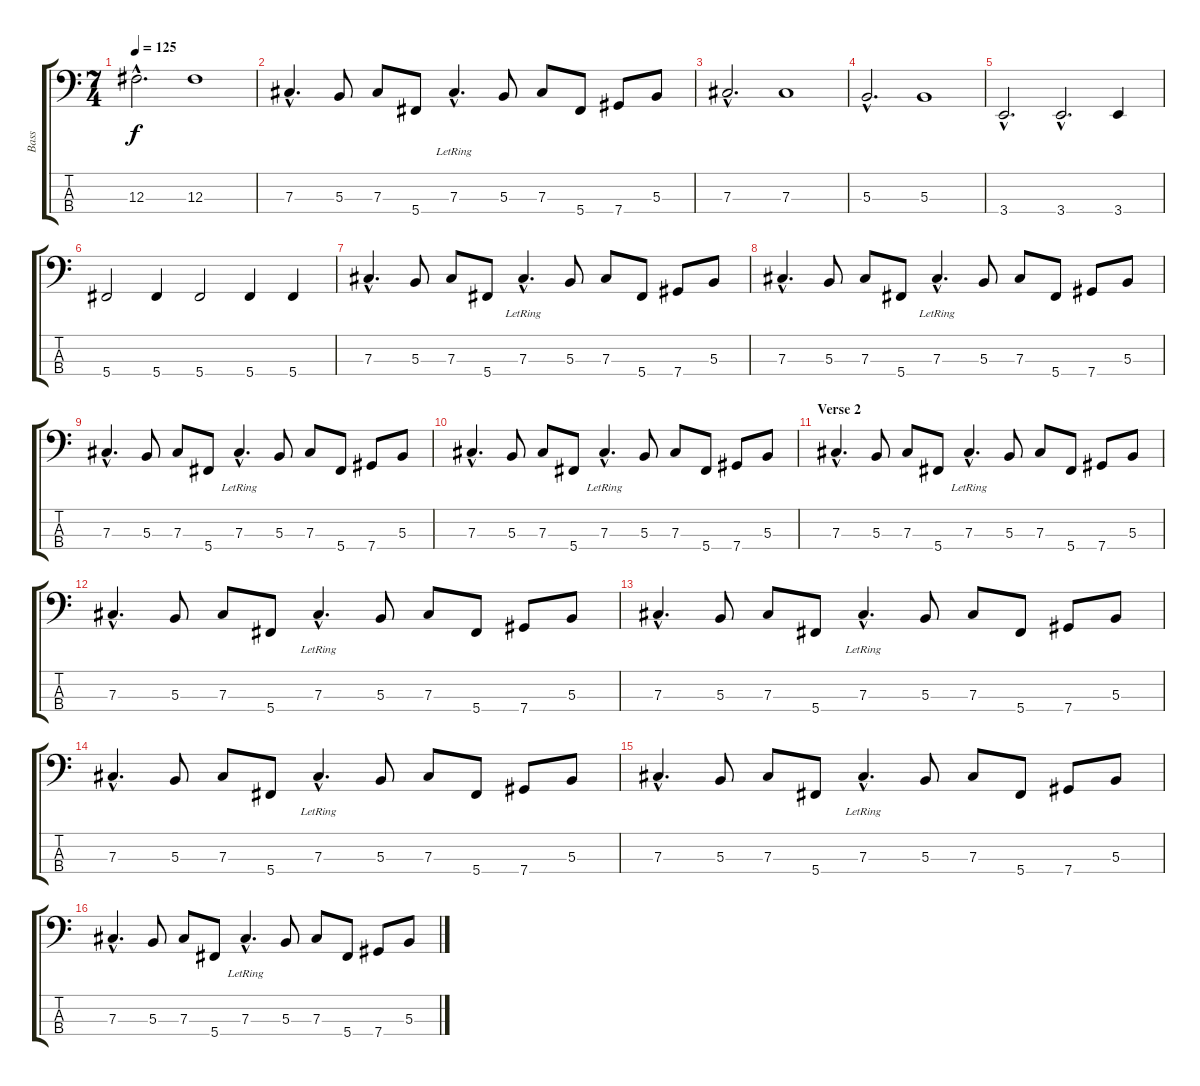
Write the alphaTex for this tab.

\track ("Bass" "Bass") {instrument electricbasspick}
\staff {score tabs}
\tuning (E2 B1 Gb1 Db1) {hide}
\ts (7 4)
\tempo 125
\clef f4
\ks c
12.3{hac}.2{d dy f} 12.3.1 |
7.3{hac}.4{d} 5.3.8 7.3.8 5.4.8 7.3{hac lr}.4{d} 5.3.8 7.3.8 5.4.8 7.4.8 5.3.8 |
7.3{hac}.2{d} 7.3.1 |
5.3{hac}.2{d} 5.3.1 |
3.4{hac}.2{d} 3.4{hac}.2{d} 3.4.4 |
5.4.2 5.4.4 5.4.2 5.4.4 5.4.4 |
7.3{hac}.4{d} 5.3.8 7.3.8 5.4.8 7.3{hac lr}.4{d} 5.3.8 7.3.8 5.4.8 7.4.8 5.3.8 |
7.3{hac}.4{d} 5.3.8 7.3.8 5.4.8 7.3{hac lr}.4{d} 5.3.8 7.3.8 5.4.8 7.4.8 5.3.8 |
7.3{hac}.4{d} 5.3.8 7.3.8 5.4.8 7.3{hac lr}.4{d} 5.3.8 7.3.8 5.4.8 7.4.8 5.3.8 |
7.3{hac}.4{d} 5.3.8 7.3.8 5.4.8 7.3{hac lr}.4{d} 5.3.8 7.3.8 5.4.8 7.4.8 5.3.8 |
\section ("" "Verse 2")
7.3{hac}.4{d} 5.3.8 7.3.8 5.4.8 7.3{hac lr}.4{d} 5.3.8 7.3.8 5.4.8 7.4.8 5.3.8 |
7.3{hac}.4{d} 5.3.8 7.3.8 5.4.8 7.3{hac lr}.4{d} 5.3.8 7.3.8 5.4.8 7.4.8 5.3.8 |
7.3{hac}.4{d} 5.3.8 7.3.8 5.4.8 7.3{hac lr}.4{d} 5.3.8 7.3.8 5.4.8 7.4.8 5.3.8 |
7.3{hac}.4{d} 5.3.8 7.3.8 5.4.8 7.3{hac lr}.4{d} 5.3.8 7.3.8 5.4.8 7.4.8 5.3.8 |
7.3{hac}.4{d} 5.3.8 7.3.8 5.4.8 7.3{hac lr}.4{d} 5.3.8 7.3.8 5.4.8 7.4.8 5.3.8 |
7.3{hac}.4{d} 5.3.8 7.3.8 5.4.8 7.3{hac lr}.4{d} 5.3.8 7.3.8 5.4.8 7.4.8 5.3.8
